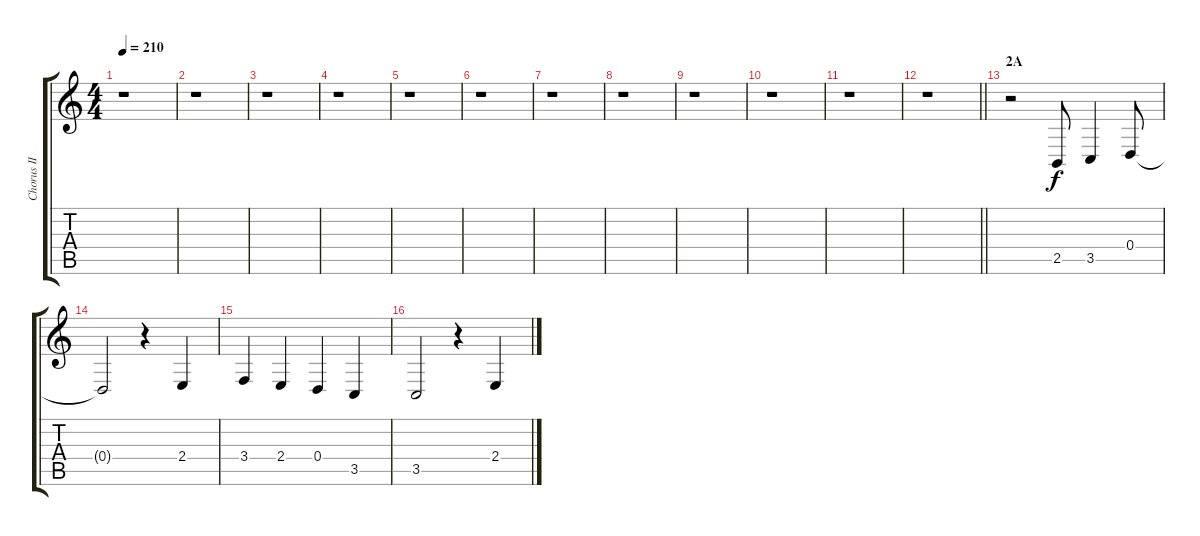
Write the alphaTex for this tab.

\track ("Chorus II" "Chorus II") {instrument voiceoohs}
\staff {score tabs}
\tuning (E4 B3 G3 D3 A2 E2) {hide}
\ts (4 4)
\tempo 210
\clef g2
\ks c
r.1{dy f} |
r.1 |
r.1 |
r.1 |
r.1 |
r.1 |
r.1 |
r.1 |
r.1 |
r.1 |
r.1 |
\barLineRight lightlight
r.1 |
\section ("" "2A")
r.2 2.5.8 3.5.4 0.4.8 |
0.4{t}.2 r.4 2.4.4 |
3.4.4 2.4.4 0.4.4 3.5.4 |
3.5.2 r.4 2.4.4
